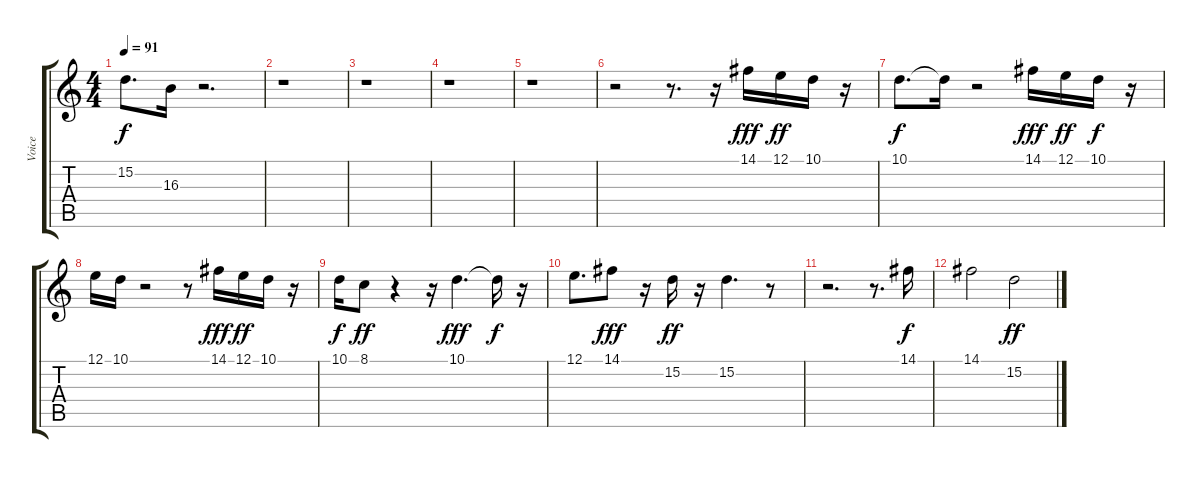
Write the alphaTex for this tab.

\track ("Voice" "Voice") {instrument orchestralharp}
\staff {score tabs}
\tuning (E4 B3 G3 D3 A2 E2) {hide}
\ts (4 4)
\tempo 91
\clef g2
\ks c
15.2{t}.8{d dy f} 16.3.16 r.2{d} |
r.1 |
r.1 |
r.1 |
r.1 |
r.2 r.8{d} r.16 14.1.16{dy fff} 12.1.16{dy ff} 10.1.16 r.16 |
10.1.8{d dy f} 10.1{t}.16 r.2 14.1.16{dy fff} 12.1.16{dy ff} 10.1.16{dy f} r.16 |
12.1.16 10.1.16 r.2 r.8 14.1.16{dy fff} 12.1.16{dy ff} 10.1.16 r.16 |
10.1.16{dy f} 8.1.8{dy ff} r.4 r.16 10.1.4{d dy fff} 10.1{t}.16{dy f} r.16 |
12.1.8{d} 14.1.8{dy fff} r.16 15.2.16{dy ff} r.16 15.2.4{d} r.8 |
r.2{d} r.8{d} 14.1.16{dy f} |
14.1.2 15.2.2{dy ff}
